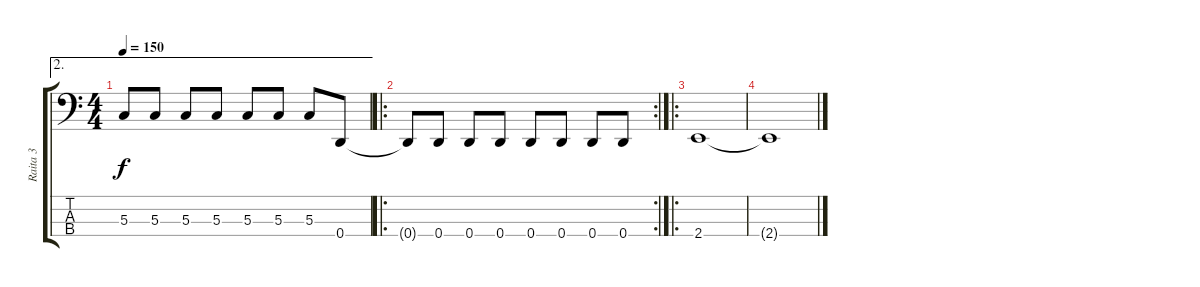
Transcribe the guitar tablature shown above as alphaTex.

\track ("Raita 3" "Raita 3") {instrument electricbassfinger}
\staff {score tabs}
\tuning (F2 C2 G1 D1) {hide}
\ae 2
\ts (4 4)
\tempo 150
\clef f4
\ks c
5.3.8{dy f} 5.3.8 5.3.8 5.3.8 5.3.8 5.3.8 5.3.8 0.4.8 |
\ro
\rc 2
0.4{t}.8 0.4.8 0.4.8 0.4.8 0.4.8 0.4.8 0.4.8 0.4.8 |
\ro
2.4.1 |
2.4{t}.1
